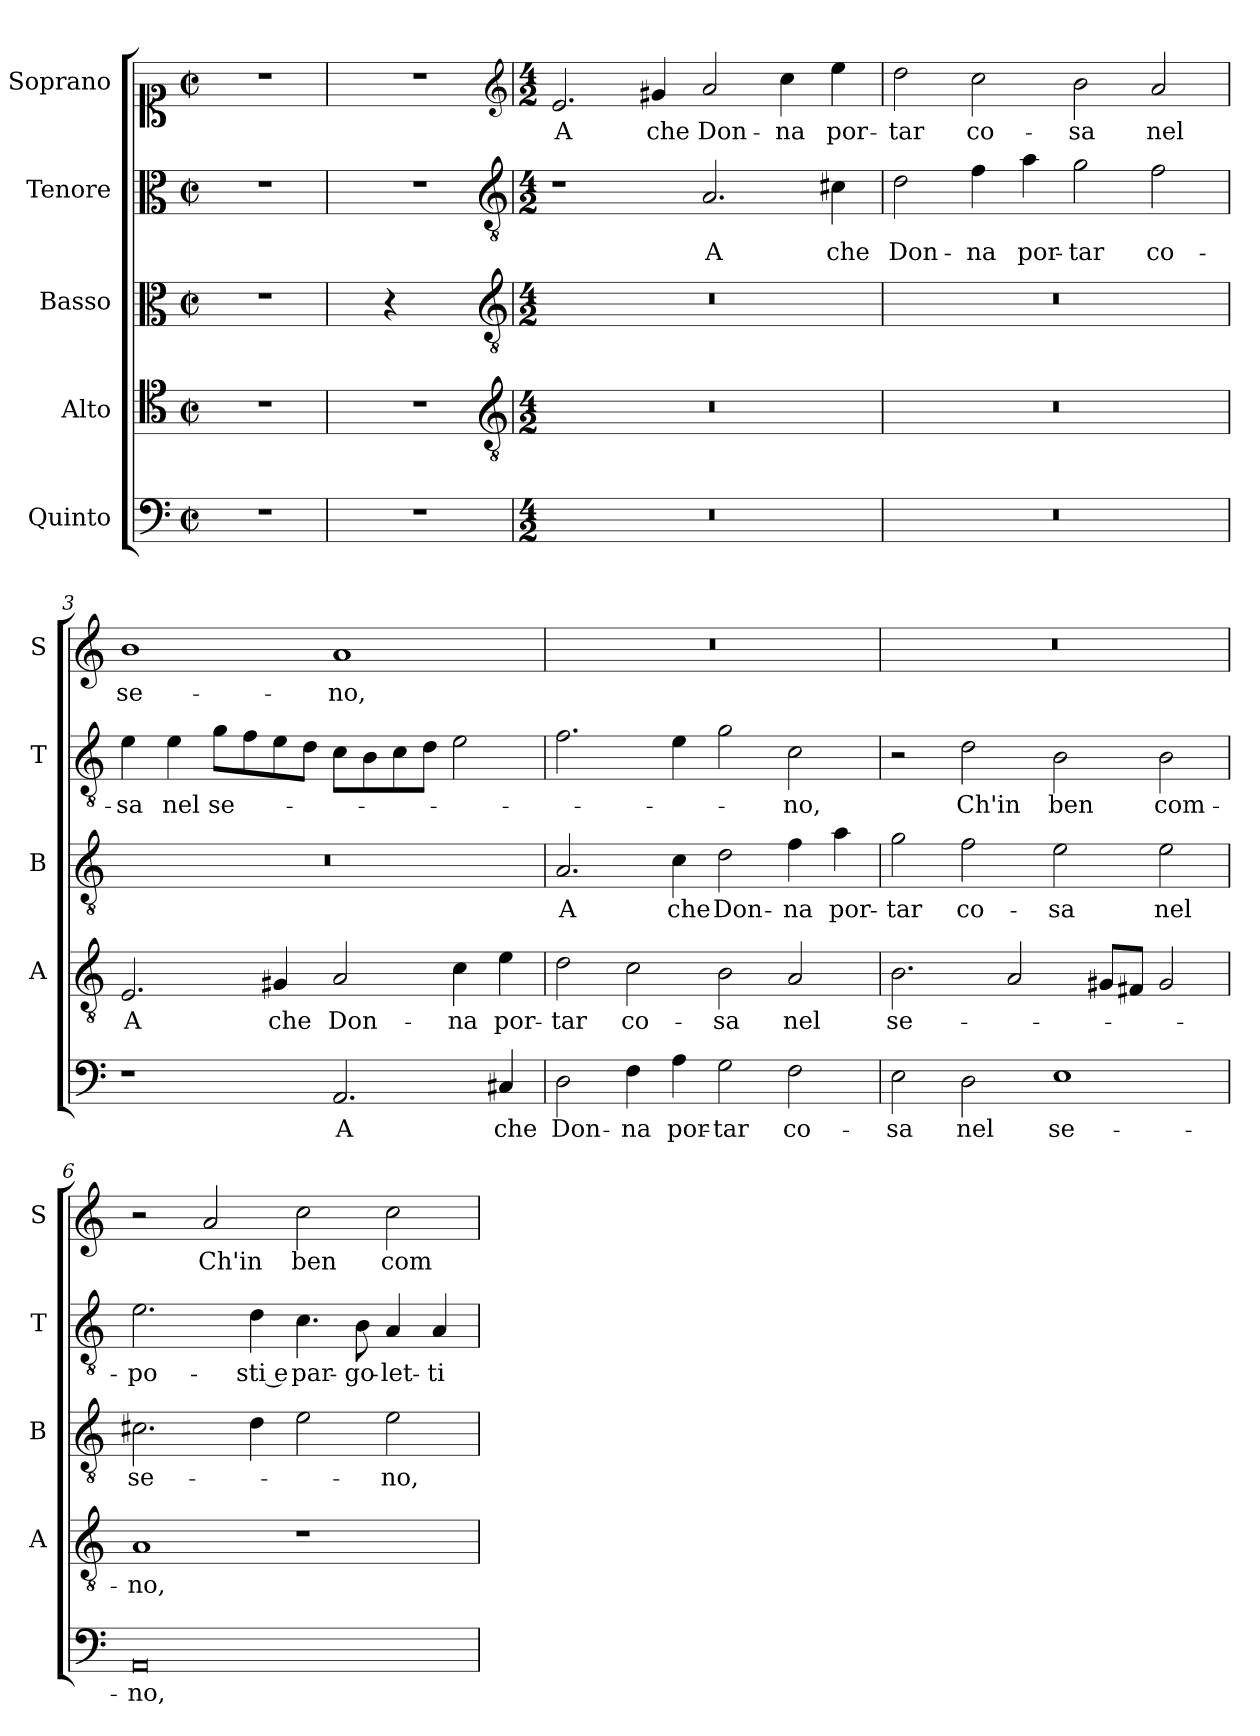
**kern	**text	**kern	**text	**kern	**text	**kern	**text	**kern	**text
*part5	*part5	*part4	*part4	*part3	*part3	*part2	*part2	*part1	*part1
*staff5	*staff5	*staff4	*staff4	*staff3	*staff3	*staff2	*staff2	*staff1	*staff1
*I"Quinto	*	*I"Alto	*	*I"Basso	*	*I"Tenore	*	*I"Soprano	*
*	*	*I'A	*	*I'B	*	*I'T	*	*I'S	*
*clefF4	*	*clefC4	*	*clefC3	*	*clefC3	*	*clefC1	*
*M2/2	*	*M2/2	*	*M2/2	*	*M2/2	*	*M2/2	*
*met(c|)	*	*met(c|)	*	*met(c|)	*	*met(c|)	*	*met(c|)	*
=	=	=	=	=	=	=	=	=	=
1r	.	1r	.	1r	.	1r	.	1r	.
=	=	=	=	=	=	=	=	=	=
1r	.	1r	.	4ryy	.	1r	.	1r	.
.	.	.	.	4r	.	.	.	.	.
.	.	.	.	2ryy	.	.	.	.	.
*	*	*clefGv2	*	*clefGv2	*	*clefGv2	*	*clefG2	*
=1	=1	=1	=1	=1	=1	=1	=1	=1	=1
*M4/2	*	*M4/2	*	*M4/2	*	*M4/2	*	*M4/2	*
!	!	!	!	!	!	!	!	!	!LO:LY:b
0r	.	0r	.	0r	.	1r	.	2.e/	A
!	!	!	!	!	!	!	!	!	!LO:LY:b
.	.	.	.	.	.	.	.	4g#X/	che
!	!	!	!	!	!	!	!LO:LY:b	!	!LO:LY:b
.	.	.	.	.	.	2.A/	A	2a/	Don-
!	!	!	!	!	!	!	!	!	!LO:LY:b
.	.	.	.	.	.	.	.	4cc\	-na
!	!	!	!	!	!	!	!LO:LY:b	!	!LO:LY:b
.	.	.	.	.	.	4c#X\	che	4ee\	por-
=2	=2	=2	=2	=2	=2	=2	=2	=2	=2
!	!	!	!	!	!	!	!LO:LY:b	!	!LO:LY:b
0r	.	0r	.	0r	.	2d\	Don-	2dd\	-tar
!	!	!	!	!	!	!	!LO:LY:b	!	!LO:LY:b
.	.	.	.	.	.	4f\	-na	2cc\	co-
!	!	!	!	!	!	!	!LO:LY:b	!	!
.	.	.	.	.	.	4a\	por-	.	.
!	!	!	!	!	!	!	!LO:LY:b	!	!LO:LY:b
.	.	.	.	.	.	2g\	-tar	2b\	-sa
!	!	!	!	!	!	!	!LO:LY:b	!	!LO:LY:b
.	.	.	.	.	.	2f\	co-	2a/	nel
=3	=3	=3	=3	=3	=3	=3	=3	=3	=3
!	!	!	!LO:LY:b	!	!	!	!LO:LY:b	!	!LO:LY:b
1r	.	2.E/	A	0r	.	4e\	-sa	1b	se-
!	!	!	!	!	!	!	!LO:LY:b	!	!
.	.	.	.	.	.	4e\	nel	.	.
!	!	!	!	!	!	!	!LO:LY:b	!	!
.	.	.	.	.	.	8gL	se-	.	.
.	.	.	.	.	.	8f	.	.	.
!	!	!	!LO:LY:b	!	!	!	!	!	!
.	.	4G#X/	che	.	.	8e	.	.	.
.	.	.	.	.	.	8dJ	.	.	.
!	!LO:LY:b	!	!LO:LY:b	!	!	!	!	!	!LO:LY:b
2.AA/	A	2A/	Don-	.	.	8cL	.	1a	-no,
.	.	.	.	.	.	8B	.	.	.
.	.	.	.	.	.	8c	.	.	.
.	.	.	.	.	.	8dJ	.	.	.
!	!	!	!LO:LY:b	!	!	!	!	!	!
.	.	4c\	-na	.	.	2e\	.	.	.
!	!LO:LY:b	!	!LO:LY:b	!	!	!	!	!	!
4C#X/	che	4e\	por-	.	.	.	.	.	.
=4	=4	=4	=4	=4	=4	=4	=4	=4	=4
!	!LO:LY:b	!	!LO:LY:b	!	!LO:LY:b	!	!	!	!
2D\	Don-	2d\	-tar	2.A/	A	2.f\	.	0r	.
!	!LO:LY:b	!	!LO:LY:b	!	!	!	!	!	!
4F\	-na	2c\	co-	.	.	.	.	.	.
!	!LO:LY:b	!	!	!	!LO:LY:b	!	!	!	!
4A\	por-	.	.	4c\	che	4e\	.	.	.
!	!LO:LY:b	!	!LO:LY:b	!	!LO:LY:b	!	!	!	!
2G\	-tar	2B\	-sa	2d\	Don-	2g\	.	.	.
!	!LO:LY:b	!	!LO:LY:b	!	!LO:LY:b	!	!LO:LY:b	!	!
2F\	co-	2A/	nel	4f\	-na	2c\	-no,	.	.
!	!	!	!	!	!LO:LY:b	!	!	!	!
.	.	.	.	4a\	por-	.	.	.	.
!!LO:LB:g=z
=5	=5	=5	=5	=5	=5	=5	=5	=5	=5
!	!LO:LY:b	!	!LO:LY:b	!	!LO:LY:b	!	!	!	!
2E\	-sa	2.B\	se-	2g\	-tar	2r	.	0r	.
!	!LO:LY:b	!	!	!	!LO:LY:b	!	!LO:LY:b	!	!
2D\	nel	.	.	2f\	co-	2d\	Ch'in	.	.
.	.	2A/	.	.	.	.	.	.	.
!	!LO:LY:b	!	!	!	!LO:LY:b	!	!LO:LY:b	!	!
1E	se-	.	.	2e\	-sa	2B\	ben	.	.
.	.	8G#XL	.	.	.	.	.	.	.
.	.	8F#XJ	.	.	.	.	.	.	.
!	!	!	!	!	!LO:LY:b	!	!LO:LY:b	!	!
.	.	2G#/	.	2e\	nel	2B\	com-	.	.
=6	=6	=6	=6	=6	=6	=6	=6	=6	=6
!	!LO:LY:b	!	!LO:LY:b	!	!LO:LY:b	!	!LO:LY:b	!	!
0AA	-no,	1A	-no,	2.c#X\	se-	2.e\	-po-	2r	.
!	!	!	!	!	!	!	!	!	!LO:LY:b
.	.	.	.	.	.	.	.	2a/	Ch'in
!	!	!	!	!	!	!	!LO:LY:b	!	!
.	.	.	.	4d\	.	4d\	sti e	.	.
!	!	!	!	!	!	!	!LO:LY:b	!	!LO:LY:b
.	.	1r	.	2e\	.	4.c\	par-	2cc\	ben
!	!	!	!	!	!	!	!LO:LY:b	!	!
.	.	.	.	.	.	8B\	-go-	.	.
!	!	!	!	!	!LO:LY:b	!	!LO:LY:b	!	!LO:LY:b
.	.	.	.	2e\	-no,	4A/	-let-	2cc\	com-
!	!	!	!	!	!	!	!LO:LY:b	!	!
.	.	.	.	.	.	4A/	-ti	.	.
=	=	=	=	=	=	=	=	=	=
*-	*-	*-	*-	*-	*-	*-	*-	*-	*-
